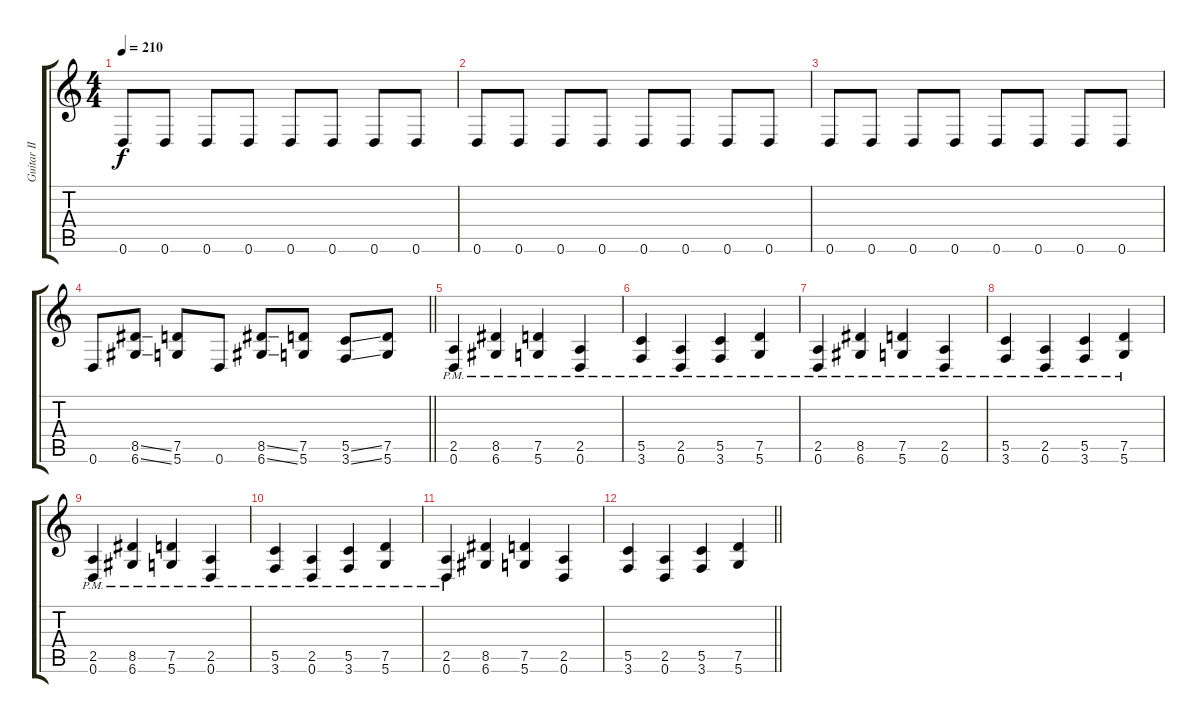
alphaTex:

\track ("Guitar II" "Guitar II") {instrument distortionguitar}
\staff {score tabs}
\tuning (D4 A3 F3 C3 G2 D2) {hide}
\ts (4 4)
\tempo 210
\clef g2
\ks c
0.6.8{dy f} 0.6.8 0.6.8 0.6.8 0.6.8 0.6.8 0.6.8 0.6.8 |
0.6.8 0.6.8 0.6.8 0.6.8 0.6.8 0.6.8 0.6.8 0.6.8 |
0.6.8 0.6.8 0.6.8 0.6.8 0.6.8 0.6.8 0.6.8 0.6.8 |
\barLineRight lightlight
0.6.8 (8.5{ss} 6.6{ss}).8 (7.5 5.6).8 0.6.8 (8.5{ss} 6.6{ss}).8 (7.5 5.6).8 (5.5{ss} 3.6{ss}).8 (7.5 5.6).8 |
(2.5{pm} 0.6{pm}).4 (8.5{pm} 6.6{pm}).4 (7.5{pm} 5.6{pm}).4 (2.5{pm} 0.6{pm}).4 |
(5.5{pm} 3.6{pm}).4 (2.5{pm} 0.6{pm}).4 (5.5{pm} 3.6{pm}).4 (7.5{pm} 5.6{pm}).4 |
(2.5{pm} 0.6{pm}).4 (8.5{pm} 6.6{pm}).4 (7.5{pm} 5.6{pm}).4 (2.5{pm} 0.6{pm}).4 |
(5.5{pm} 3.6{pm}).4 (2.5{pm} 0.6{pm}).4 (5.5{pm} 3.6{pm}).4 (7.5{pm} 5.6{pm}).4 |
(2.5{pm} 0.6{pm}).4 (8.5{pm} 6.6{pm}).4 (7.5{pm} 5.6{pm}).4 (2.5{pm} 0.6{pm}).4 |
(5.5{pm} 3.6{pm}).4 (2.5{pm} 0.6{pm}).4 (5.5{pm} 3.6{pm}).4 (7.5{pm} 5.6{pm}).4 |
(2.5{pm} 0.6{pm}).4 (8.5 6.6).4 (7.5 5.6).4 (2.5 0.6).4 |
\barLineRight lightlight
(5.5 3.6).4 (2.5 0.6).4 (5.5 3.6).4 (7.5 5.6).4
